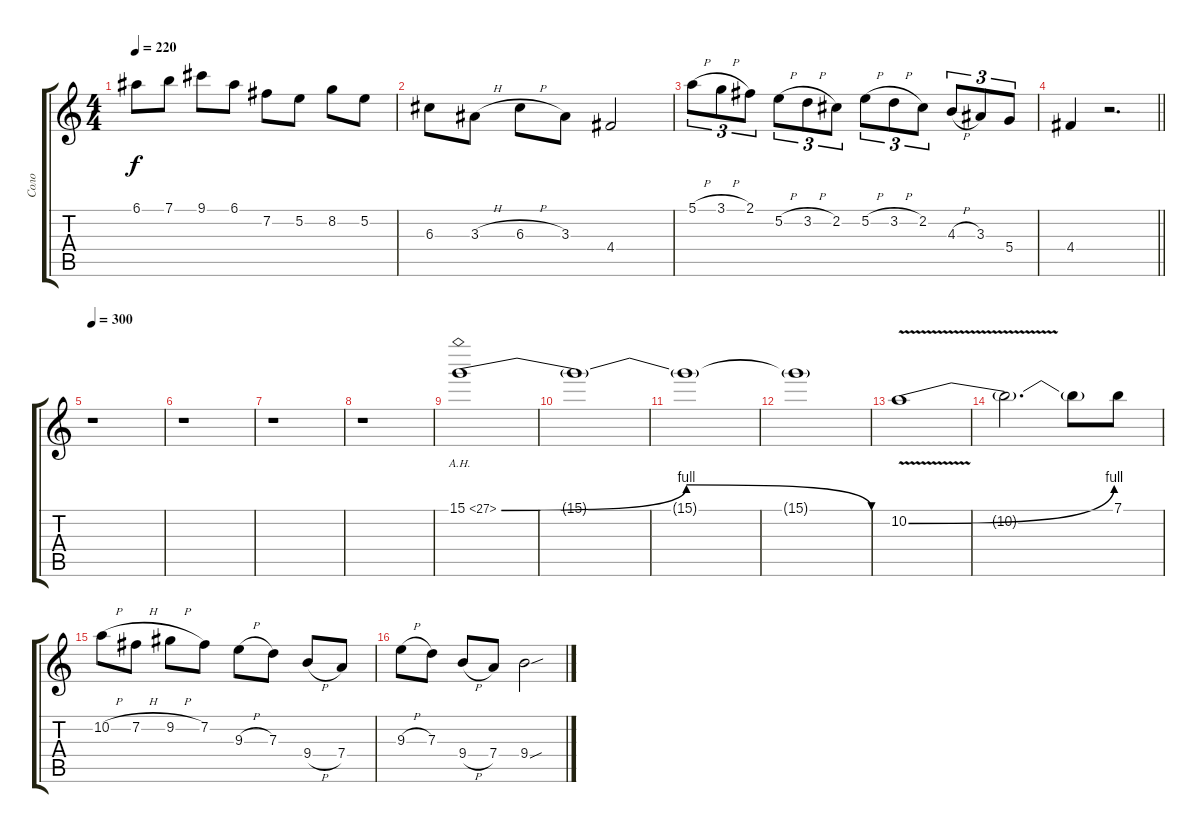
\track ("Соло" "Соло") {instrument distortionguitar}
\staff {score tabs}
\tuning (E4 B3 G3 D3 A2 E2) {hide}
\ts (4 4)
\tempo 220
\clef g2
\ks c
6.1.8{dy f} 7.1.8 9.1.8 6.1.8 7.2.8 5.2.8 8.2.8 5.2.8 |
6.3.8 3.3{h}.8 6.3{h}.8 3.3.8 4.4.2 |
5.1{h}.8{tu (3 2)} 3.1{h}.8{tu (3 2)} 2.1.8{tu (3 2)} 5.2{h}.8{tu (3 2)} 3.2{h}.8{tu (3 2)} 2.2.8{tu (3 2)} 5.2{h}.8{tu (3 2)} 3.2{h}.8{tu (3 2)} 2.2.8{tu (3 2)} 4.3{h}.8{tu (3 2)} 3.3.8{tu (3 2)} 5.4.8{tu (3 2)} |
\barLineRight lightlight
4.4.4 r.2{d} |
\tempo 300
r.1 |
r.1 |
r.1 |
r.1 |
15.1{be (bendrelease 0 0 6 4 30 4 60 0) ah 12}.1 |
15.1{t}.1 |
15.1{t}.1 |
15.1{t}.1 |
10.2{be (bend 0 0 60 4) v}.1 |
10.2{t}.2{d} 10.2{t}.8 7.1.8 |
10.2{h}.8 7.2{h}.8 9.2{h}.8 7.2.8 9.3{h}.8 7.3.8 9.4{h}.8 7.4.8 |
9.3{h}.8 7.3.8 9.4{h}.8 7.4.8 9.4{sou}.2
